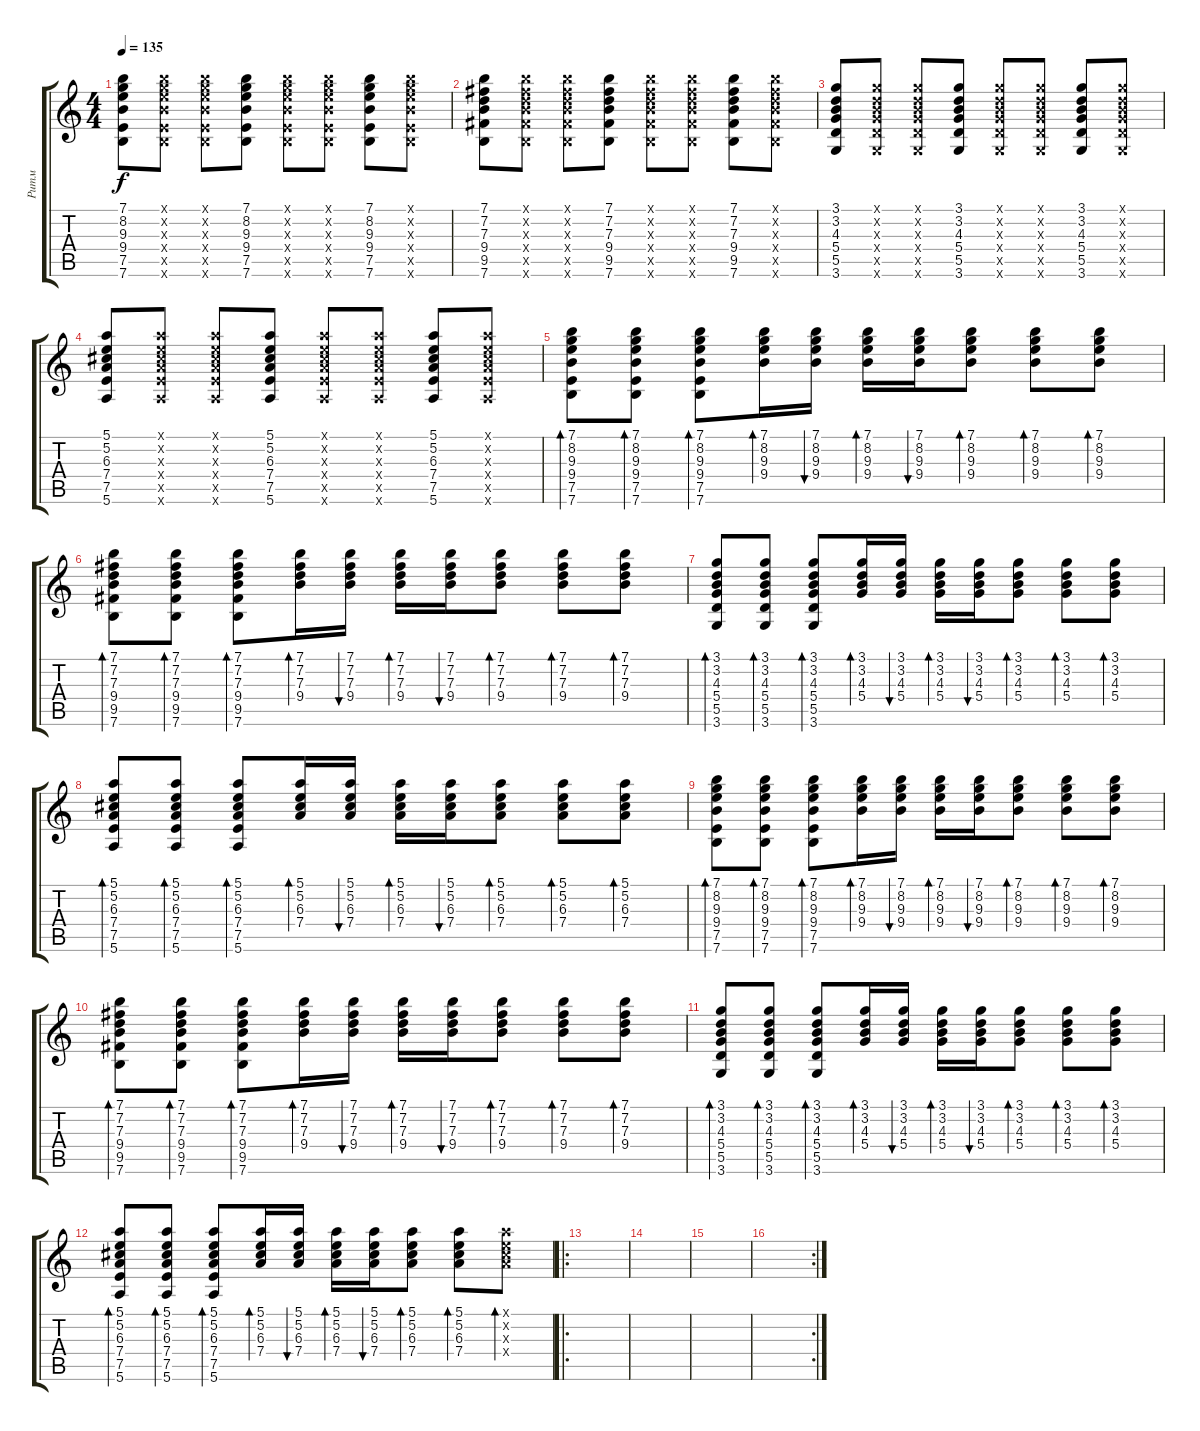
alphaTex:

\track ("Ритм" "Ритм") {instrument acousticguitarsteel}
\staff {score tabs}
\tuning (E4 B3 G3 D3 A2 E2) {hide}
\ts (4 4)
\tempo 135
\clef g2
\ks c
(7.1 8.2 9.3 9.4 7.5 7.6).8{dy f} (7.1{x} 8.2{x} 9.3{x} 9.4{x} 7.5{x} 7.6{x}).8 (7.1{x} 8.2{x} 9.3{x} 9.4{x} 7.5{x} 7.6{x}).8 (7.1 8.2 9.3 9.4 7.5 7.6).8 (7.1{x} 8.2{x} 9.3{x} 9.4{x} 7.5{x} 7.6{x}).8 (7.1{x} 8.2{x} 9.3{x} 9.4{x} 7.5{x} 7.6{x}).8 (7.1 8.2 9.3 9.4 7.5 7.6).8 (7.1{x} 8.2{x} 9.3{x} 9.4{x} 7.5{x} 7.6{x}).8 |
(7.1 7.2 7.3 9.4 9.5 7.6).8 (7.1{x} 7.2{x} 7.3{x} 9.4{x} 9.5{x} 7.6{x}).8 (7.1{x} 7.2{x} 7.3{x} 9.4{x} 9.5{x} 7.6{x}).8 (7.1 7.2 7.3 9.4 9.5 7.6).8 (7.1{x} 7.2{x} 7.3{x} 9.4{x} 9.5{x} 7.6{x}).8 (7.1{x} 7.2{x} 7.3{x} 9.4{x} 9.5{x} 7.6{x}).8 (7.1 7.2 7.3 9.4 9.5 7.6).8 (7.1{x} 7.2{x} 7.3{x} 9.4{x} 9.5{x} 7.6{x}).8 |
(3.1 3.2 4.3 5.4 5.5 3.6).8 (3.1{x} 3.2{x} 4.3{x} 5.4{x} 5.5{x} 3.6{x}).8 (3.1{x} 3.2{x} 4.3{x} 5.4{x} 5.5{x} 3.6{x}).8 (3.1 3.2 4.3 5.4 5.5 3.6).8 (3.1{x} 3.2{x} 4.3{x} 5.4{x} 5.5{x} 3.6{x}).8 (3.1{x} 3.2{x} 4.3{x} 5.4{x} 5.5{x} 3.6{x}).8 (3.1 3.2 4.3 5.4 5.5 3.6).8 (3.1{x} 3.2{x} 4.3{x} 5.4{x} 5.5{x} 3.6{x}).8 |
(5.1 5.2 6.3 7.4 7.5 5.6).8 (5.1{x} 5.2{x} 6.3{x} 7.4{x} 7.5{x} 5.6{x}).8 (5.1{x} 5.2{x} 6.3{x} 7.4{x} 7.5{x} 5.6{x}).8 (5.1 5.2 6.3 7.4 7.5 5.6).8 (5.1{x} 5.2{x} 6.3{x} 7.4{x} 7.5{x} 5.6{x}).8 (5.1{x} 5.2{x} 6.3{x} 7.4{x} 7.5{x} 5.6{x}).8 (5.1 5.2 6.3 7.4 7.5 5.6).8 (5.1{x} 5.2{x} 6.3{x} 7.4{x} 7.5{x} 5.6{x}).8 |
(7.1 8.2 9.3 9.4 7.5 7.6).8{bd 60} (7.1 8.2 9.3 9.4 7.5 7.6).8{bd 60} (7.1 8.2 9.3 9.4 7.5 7.6).8{bd 60} (7.1 8.2 9.3 9.4).16{bd 60} (7.1 8.2 9.3 9.4).16{bu 60} (7.1 8.2 9.3 9.4).16{bd 60} (7.1 8.2 9.3 9.4).16{bu 60} (7.1 8.2 9.3 9.4).8{bd 60} (7.1 8.2 9.3 9.4).8{bd 60} (7.1 8.2 9.3 9.4).8{bd 60} |
(7.1 7.2 7.3 9.4 9.5 7.6).8{bd 60} (7.1 7.2 7.3 9.4 9.5 7.6).8{bd 60} (7.1 7.2 7.3 9.4 9.5 7.6).8{bd 60} (7.1 7.2 7.3 9.4).16{bd 60} (7.1 7.2 7.3 9.4).16{bu 60} (7.1 7.2 7.3 9.4).16{bd 60} (7.1 7.2 7.3 9.4).16{bu 60} (7.1 7.2 7.3 9.4).8{bd 60} (7.1 7.2 7.3 9.4).8{bd 60} (7.1 7.2 7.3 9.4).8{bd 60} |
(3.1 3.2 4.3 5.4 5.5 3.6).8{bd 60} (3.1 3.2 4.3 5.4 5.5 3.6).8{bd 60} (3.1 3.2 4.3 5.4 5.5 3.6).8{bd 60} (3.1 3.2 4.3 5.4).16{bd 60} (3.1 3.2 4.3 5.4).16{bu 60} (3.1 3.2 4.3 5.4).16{bd 60} (3.1 3.2 4.3 5.4).16{bu 60} (3.1 3.2 4.3 5.4).8{bd 60} (3.1 3.2 4.3 5.4).8{bd 60} (3.1 3.2 4.3 5.4).8{bd 60} |
(5.1 5.2 6.3 7.4 7.5 5.6).8{bd 60} (5.1 5.2 6.3 7.4 7.5 5.6).8{bd 60} (5.1 5.2 6.3 7.4 7.5 5.6).8{bd 60} (5.1 5.2 6.3 7.4).16{bd 60} (5.1 5.2 6.3 7.4).16{bu 60} (5.1 5.2 6.3 7.4).16{bd 60} (5.1 5.2 6.3 7.4).16{bu 60} (5.1 5.2 6.3 7.4).8{bd 60} (5.1 5.2 6.3 7.4).8{bd 60} (5.1 5.2 6.3 7.4).8{bd 60} |
(7.1 8.2 9.3 9.4 7.5 7.6).8{bd 60} (7.1 8.2 9.3 9.4 7.5 7.6).8{bd 60} (7.1 8.2 9.3 9.4 7.5 7.6).8{bd 60} (7.1 8.2 9.3 9.4).16{bd 60} (7.1 8.2 9.3 9.4).16{bu 60} (7.1 8.2 9.3 9.4).16{bd 60} (7.1 8.2 9.3 9.4).16{bu 60} (7.1 8.2 9.3 9.4).8{bd 60} (7.1 8.2 9.3 9.4).8{bd 60} (7.1 8.2 9.3 9.4).8{bd 60} |
(7.1 7.2 7.3 9.4 9.5 7.6).8{bd 60} (7.1 7.2 7.3 9.4 9.5 7.6).8{bd 60} (7.1 7.2 7.3 9.4 9.5 7.6).8{bd 60} (7.1 7.2 7.3 9.4).16{bd 60} (7.1 7.2 7.3 9.4).16{bu 60} (7.1 7.2 7.3 9.4).16{bd 60} (7.1 7.2 7.3 9.4).16{bu 60} (7.1 7.2 7.3 9.4).8{bd 60} (7.1 7.2 7.3 9.4).8{bd 60} (7.1 7.2 7.3 9.4).8{bd 60} |
(3.1 3.2 4.3 5.4 5.5 3.6).8{bd 60} (3.1 3.2 4.3 5.4 5.5 3.6).8{bd 60} (3.1 3.2 4.3 5.4 5.5 3.6).8{bd 60} (3.1 3.2 4.3 5.4).16{bd 60} (3.1 3.2 4.3 5.4).16{bu 60} (3.1 3.2 4.3 5.4).16{bd 60} (3.1 3.2 4.3 5.4).16{bu 60} (3.1 3.2 4.3 5.4).8{bd 60} (3.1 3.2 4.3 5.4).8{bd 60} (3.1 3.2 4.3 5.4).8{bd 60} |
(5.1 5.2 6.3 7.4 7.5 5.6).8{bd 60} (5.1 5.2 6.3 7.4 7.5 5.6).8{bd 60} (5.1 5.2 6.3 7.4 7.5 5.6).8{bd 60} (5.1 5.2 6.3 7.4).16{bd 60} (5.1 5.2 6.3 7.4).16{bu 60} (5.1 5.2 6.3 7.4).16{bd 60} (5.1 5.2 6.3 7.4).16{bu 60} (5.1 5.2 6.3 7.4).8{bd 60} (5.1 5.2 6.3 7.4).8{bd 60} (5.1{x} 5.2{x} 6.3{x} 7.4{x}).8{bd 60} |
\ro
|
|
|
\rc 2
